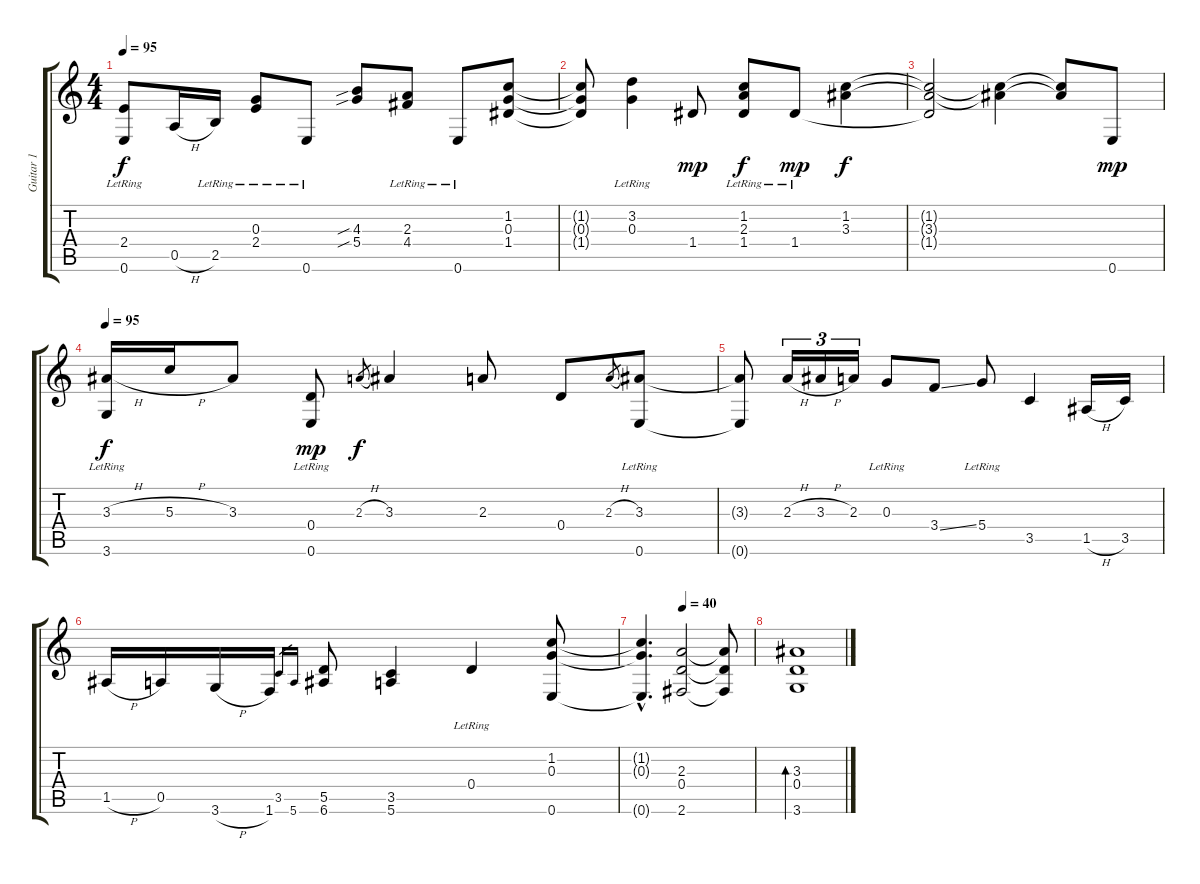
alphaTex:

\track ("Guitar 1" "Guitar 1") {instrument distortionguitar}
\staff {score tabs}
\tuning (E4 B3 G3 D3 A2 E2) {hide}
\ts (4 4)
\tempo 95
\clef g2
\ks c
(2.4{lr} 0.6{lr}).8{dy f} 0.5{h}.16 2.5{lr}.16 (0.3{lr} 2.4{lr}).8 0.6{lr}.8 (4.3{sib} 5.4{sib}).8 (2.3{lr} 4.4{lr}).8 0.6{lr}.8 (1.2 0.3 1.4).8 |
(1.2{t} 0.3{t} 1.4{t}).8 (3.2{lr} 0.3{lr}).4 1.4.8{dy mp} (1.2{lr} 2.3{lr} 1.4).8{dy f} 1.4{lr}.8{dy mp} (1.2 3.3).4{dy f} |
(1.2{t} 3.3{t} 1.4{t}).2 (1.2{t} 3.3{t}).4 (1.2{t} 3.3{t}).8 0.6.8{dy mp} |
\tempo 95
(3.3{h} 3.6{lr}).16{dy f instrument electricguitarjazz} 5.3{h}.16 3.3.8 (0.4{lr} 0.6{lr}).8{dy mp} 2.3{h}.8{gr dy f} 3.3.4 2.3.8 0.4.8 2.3{h}.8{gr} (3.3{lr} 0.6{lr}).8 |
(3.3{t} 0.6{t}).8 2.3{h}.16{tu (3 2)} 3.3{h}.16{tu (3 2)} 2.3.16{tu (3 2)} 0.3{lr}.8 3.4{ss}.8 5.4{lr}.8 3.5.4 1.5{h}.16 3.5.16 |
1.5{h}.16 0.5.16 3.6{h}.16 1.6.16 3.5.16{gr} 5.6.16{gr} (5.5 6.6).8 (3.5 5.6).4 0.4{lr}.4 (1.2 0.3 0.6).8 |
\tempo (40 0.375)
(1.2{hac t} 0.3{hac t} 0.6{hac t}).4{d} (2.3 0.4 2.6).2 (2.3{t} 0.4{t} 2.6{t}).8 |
(3.3 0.4 3.6).1{bd 60}
